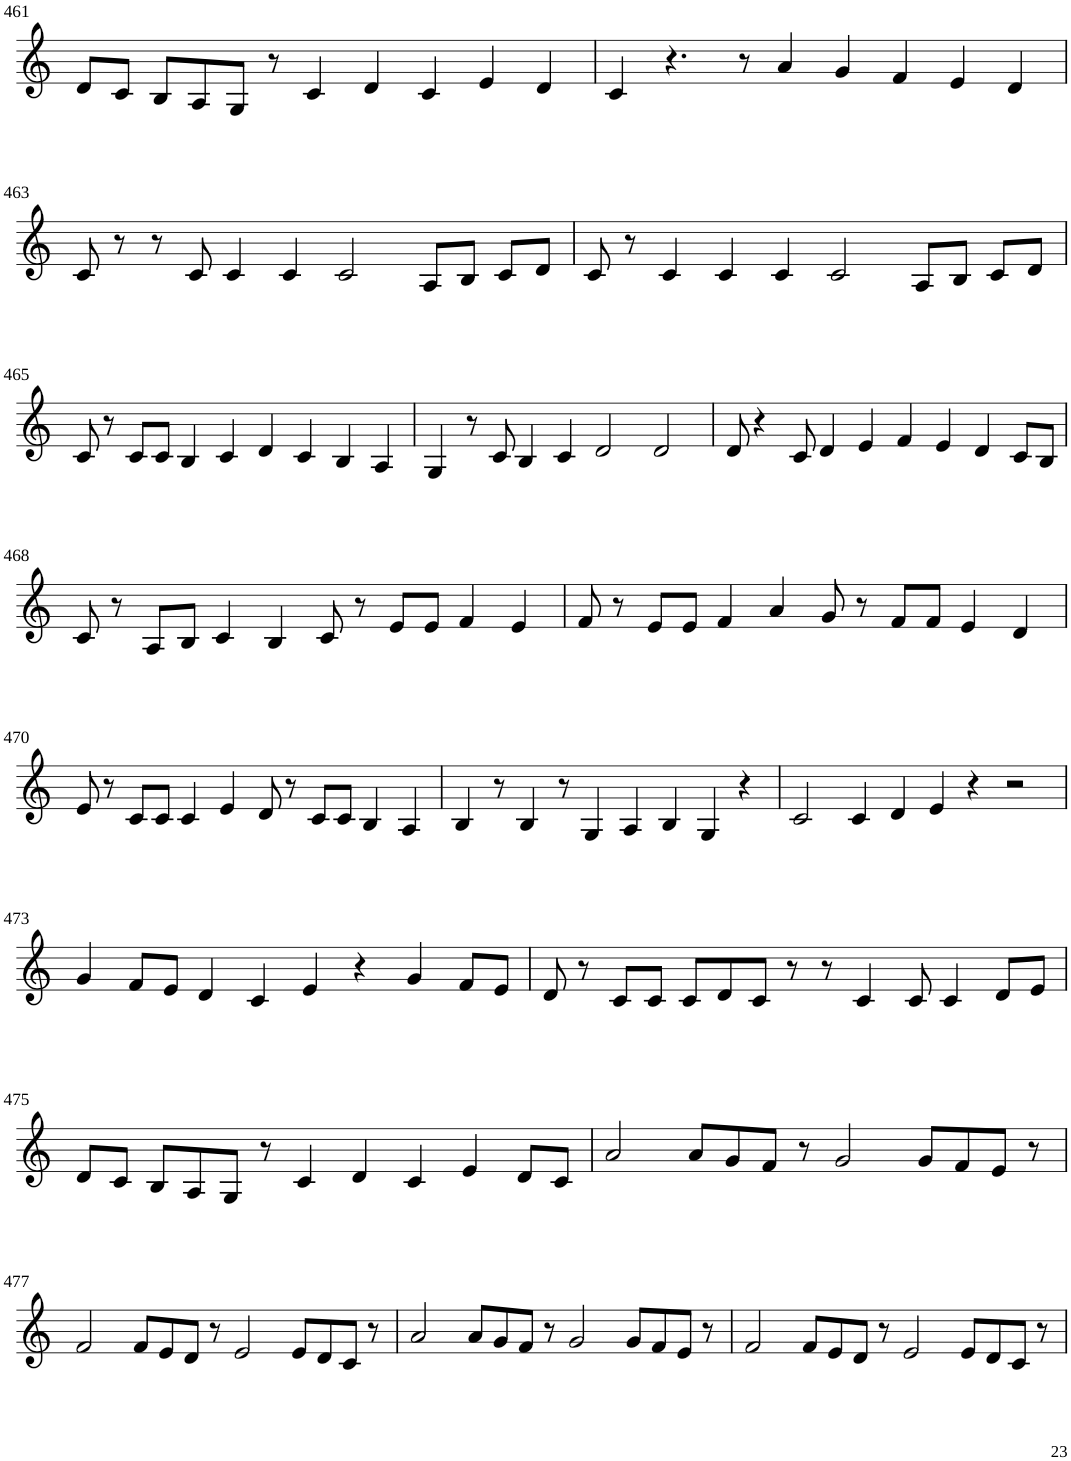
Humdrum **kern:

**kern
*part1
*staff1
*I"Violin
!!LO:PB:g=z
*clefG2
*k[]
*M8/4
=461
8d/L
8c/J
8B/L
8A/
8G/J
8r
4c/
4d/
4c/
4e/
4d/
=462
4c/
4.r
8r
4a/
4g/
4f/
4e/
4d/
!!LO:LB:g=z
=463
8c/
8r
8r
8c/
4c/
4c/
2c/
8A/L
8B/J
8c/L
8d/J
=464
8c/
8r
4c/
4c/
4c/
2c/
8A/L
8B/J
8c/L
8d/J
!!LO:LB:g=z
=465
8c/
8r
8c/L
8c/J
4B/
4c/
4d/
4c/
4B/
4A/
=466
4G/
8r
8c/
4B/
4c/
2d/
2d/
=467
8d/
4r
8c/
4d/
4e/
4f/
4e/
4d/
8c/L
8B/J
!!LO:LB:g=z
=468
8c/
8r
8A/L
8B/J
4c/
4B/
8c/
8r
8e/L
8e/J
4f/
4e/
=469
8f/
8r
8e/L
8e/J
4f/
4a/
8g/
8r
8f/L
8f/J
4e/
4d/
!!LO:LB:g=z
=470
8e/
8r
8c/L
8c/J
4c/
4e/
8d/
8r
8c/L
8c/J
4B/
4A/
=471
4B/
8r
4B/
8r
4G/
4A/
4B/
4G/
4r
=472
2c/
4c/
4d/
4e/
4r
2r
!!LO:LB:g=z
=473
4g/
8f/L
8e/J
4d/
4c/
4e/
4r
4g/
8f/L
8e/J
=474
8d/
8r
8c/L
8c/J
8c/L
8d/
8c/J
8r
8r
4c/
8c/
4c/
8d/L
8e/J
!!LO:LB:g=z
=475
8d/L
8c/J
8B/L
8A/
8G/J
8r
4c/
4d/
4c/
4e/
8d/L
8c/J
=476
2a/
8a/L
8g/
8f/J
8r
2g/
8g/L
8f/
8e/J
8r
!!LO:LB:g=z
=477
2f/
8f/L
8e/
8d/J
8r
2e/
8e/L
8d/
8c/J
8r
=478
2a/
8a/L
8g/
8f/J
8r
2g/
8g/L
8f/
8e/J
8r
=479
2f/
8f/L
8e/
8d/J
8r
2e/
8e/L
8d/
8c/J
8r
=
*-
